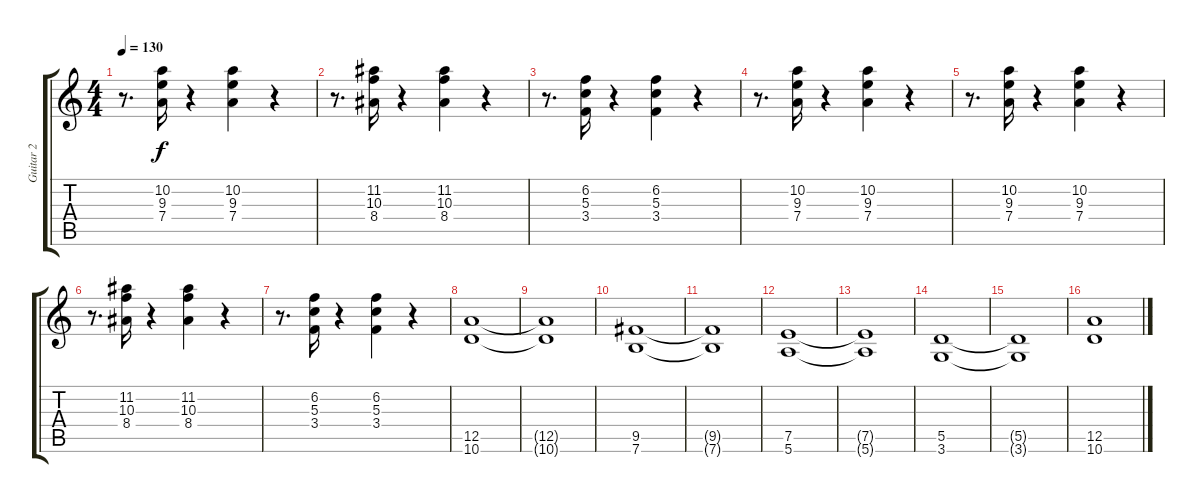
\track ("Guitar 2" "Guitar 2") {instrument overdrivenguitar}
\staff {score tabs}
\tuning (E4 B3 G3 D3 A2 E2) {hide}
\ts (4 4)
\tempo 130
\clef g2
\ks c
r.8{d dy f} (10.2 9.3 7.4).16 r.4 (10.2 9.3 7.4).4 r.4 |
r.8{d} (11.2 10.3 8.4).16 r.4 (11.2 10.3 8.4).4 r.4 |
r.8{d} (6.2 5.3 3.4).16 r.4 (6.2 5.3 3.4).4 r.4 |
r.8{d} (10.2 9.3 7.4).16 r.4 (10.2 9.3 7.4).4 r.4 |
r.8{d} (10.2 9.3 7.4).16 r.4 (10.2 9.3 7.4).4 r.4 |
r.8{d} (11.2 10.3 8.4).16 r.4 (11.2 10.3 8.4).4 r.4 |
r.8{d} (6.2 5.3 3.4).16 r.4 (6.2 5.3 3.4).4 r.4 |
(12.5 10.6).1{balance 8} |
(12.5{t} 10.6{t}).1 |
(9.5 7.6).1 |
(9.5{t} 7.6{t}).1 |
(7.5 5.6).1 |
(7.5{t} 5.6{t}).1 |
(5.5 3.6).1 |
(5.5{t} 3.6{t}).1 |
(12.5 10.6).1{balance 8}
